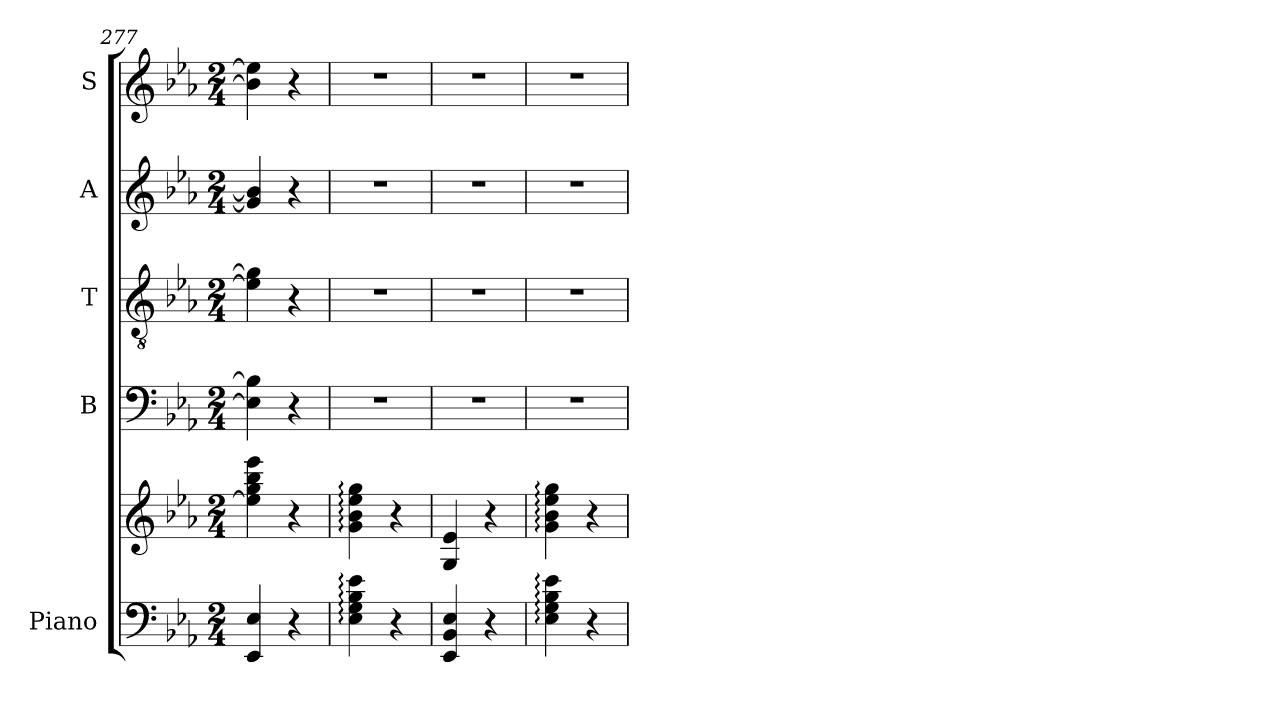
**kern	**kern	**kern	**kern	**kern	**kern
*part5	*part5	*part4	*part3	*part2	*part1
*staff6	*staff5	*staff4	*staff3	*staff2	*staff1
*I"Piano	*	*I"B	*I"T	*I"A	*I"S
*I'Pno	*	*I'B	*I'T	*I'A	*I'S
*clefF4	*clefG2	*clefF4	*clefGv2	*clefG2	*clefG2
*k[b-e-a-]	*k[b-e-a-]	*k[b-e-a-]	*k[b-e-a-]	*k[b-e-a-]	*k[b-e-a-]
*M2/4	*M2/4	*M2/4	*M2/4	*M2/4	*M2/4
=277	=277	=277	=277	=277	=277
4EE-/ 4E-/	4ee-\] 4gg\ 4bb-\ 4eee-\	4E-\] 4B-!\]	4e-!\] 4g\]	4g/] 4b-!/]	4b-!\] 4ee-\]
4r	4r	4r	4r	4r	4r
=278	=278	=278	=278	=278	=278
4E-\: 4G\: 4B-\: 4e-\:	4g\: 4b-\: 4ee-\: 4gg\:	2r	2r	2r	2r
4r	4r	.	.	.	.
=279	=279	=279	=279	=279	=279
4EE-/ 4BB-/ 4E-/	4G/ 4e-/	2r	2r	2r	2r
4r	4r	.	.	.	.
=280	=280	=280	=280	=280	=280
4E-\: 4G\: 4B-\: 4e-\:	4g\: 4b-\: 4ee-\: 4gg\:	2r	2r	2r	2r
4r	4r	.	.	.	.
=	=	=	=	=	=
*-	*-	*-	*-	*-	*-
